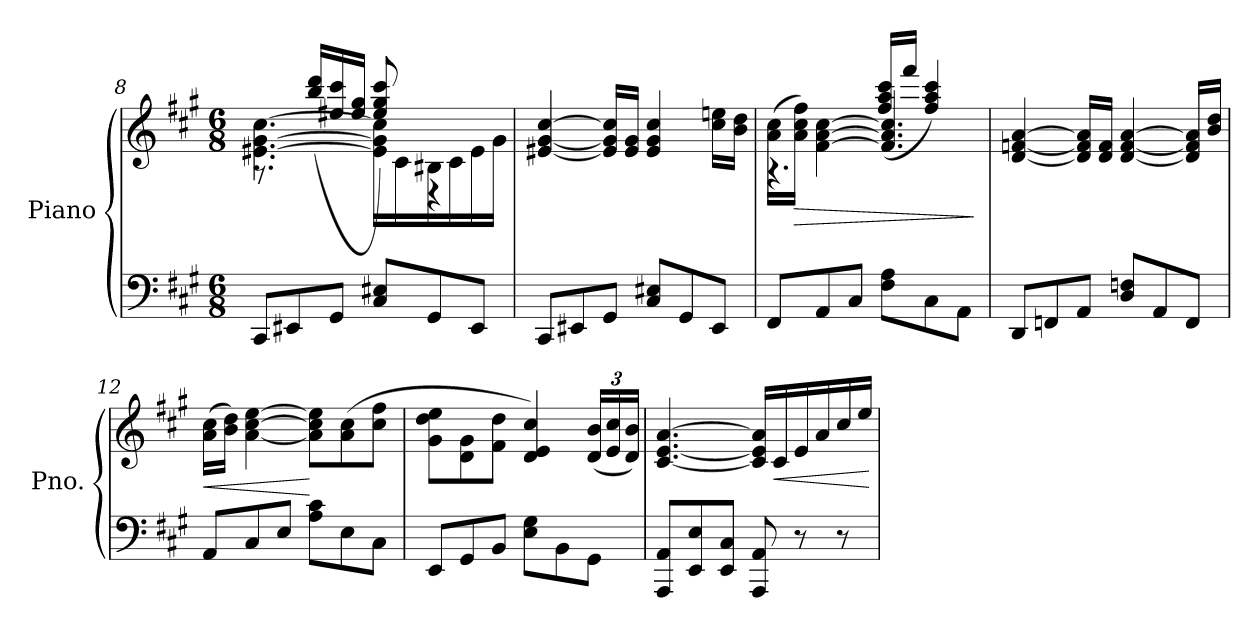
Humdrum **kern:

**kern	**kern	**dynam
*part1	*part1	*part1
*staff2	*staff1	*staff1/2
*I"Piano	*	*
*I'Pno.	*	*
*clefF4	*clefG2	*
*k[f#c#g#]	*k[f#c#g#]	*
*M6/8	*M6/8	*
=8	=8	=8
*	*^	*
8CC#/L	[4.e#X\ [4.g#\ [4.cc#\	8.r	.
8EE#X/	.	.	.
.	.	(>16bb/ 16ddd/LL	.
8GG#/J	.	16ee#X/ 16ccc#/	.
.	.	16ee#/ 16gg#/JJ	.
8C#/ 8E#X/L	16e#\] 16g#\] 16cc#\]LL	8ee#/ 8gg#/ 8ccc#/)	.
.	16c#\	.	.
8GG#/	16B#X\	4r	.
.	16c#\	.	.
8EE#/J	16e#\	.	.
.	16g#\JJ	.	.
*	*v	*v	*
=9	=9	=9
8CC#/L	[4e#X/ [4g#/ [4cc#/	.
8EE#X/	.	.
8GG#/J	16e#/] 16g#/] 16cc#/]LL	.
.	16e#/ 16g#/JJ	.
8C#/ 8E#X/L	4e#/ 4g#/ 4cc#/	.
8GG#/	.	.
8EE#/J	16cc#\ 16een\LL	.
.	16b\ 16dd\JJ	.
=10	=10	=10
*	*^	*
8FF#/L	(<16a\ 16cc#\LL	4.r	.
!	!	!	!LO:HP:b
.	16a\ 16cc#\ 16ff#\JJ)	.	>
8AA/	[4f#\ [4a\ [4cc#\	.	.
8C#/J	.	.	.
8F#\ 8A\L	4.f#/] 4.a/] 4.cc#/]	(>16ff#/ 16aa/ 16ccc#/LL	.
.	.	16fff#/JJ	.
8C#\	.	4ff#/ 4aa/ 4ccc#/)	.
8AA\J	.	.	.
*	*v	*v	*
.	.	]
!!LO:LB:g=z
=11	=11	=11
8DD/L	[4d/ [4fn/ [4a/	.
8FFn/	.	.
8AA/J	16d/] 16f/] 16a/]LL	.
.	16d/ 16f/JJ	.
8D/ 8Fn/L	[4d/ [4f/ [4a/	.
8AA/	.	.
8FF/J	16d/] 16f/] 16a/]LL	.
.	16b/ 16dd/JJ	.
=12	=12	=12
!	!	!LO:HP:b
8AA/L	(>16a\ 16cc#\LL	<
.	16b\ 16dd\JJ)	.
8C#/	[4a\ [4cc#\ [4ee\	.
8E/J	.	.
8A\ 8c#\L	8a\] 8cc#\] 8ee\]L	[
8E\	(>8a\ 8cc#\	.
8C#\J	8cc#\ 8ff#\J	.
=13	=13	=13
8EE/L	8g#\ 8dd\ 8ee\L	.
8GG#/	8d\ 8g#\	.
8BB/J	8f#\ 8dd\J	.
8E\ 8G#\L	4d/ 4e/ 4cc#/)	.
8BB\	.	.
*	*Xbrackettup	*
8GG#\J	(<24d/ 24b/LL	.
.	24e/ 24cc#/	.
.	24d/ 24b/JJ)	.
=14	=14	=14
8AAA/ 8AA/L	[4.c#/ [4.e/ [4.a/	.
8EE/ 8E/	.	.
8EE/ 8C#/J	.	.
8AAA/ 8AA/	16c#/] 16e/] 16a/]LL	.
!	!	!LO:HP:b
.	16c#/	<
8r	16e/	.
.	16a/	.
8r	16cc#/	.
.	16ee/JJ	.
.	.	[
=	=	=
*-	*-	*-
